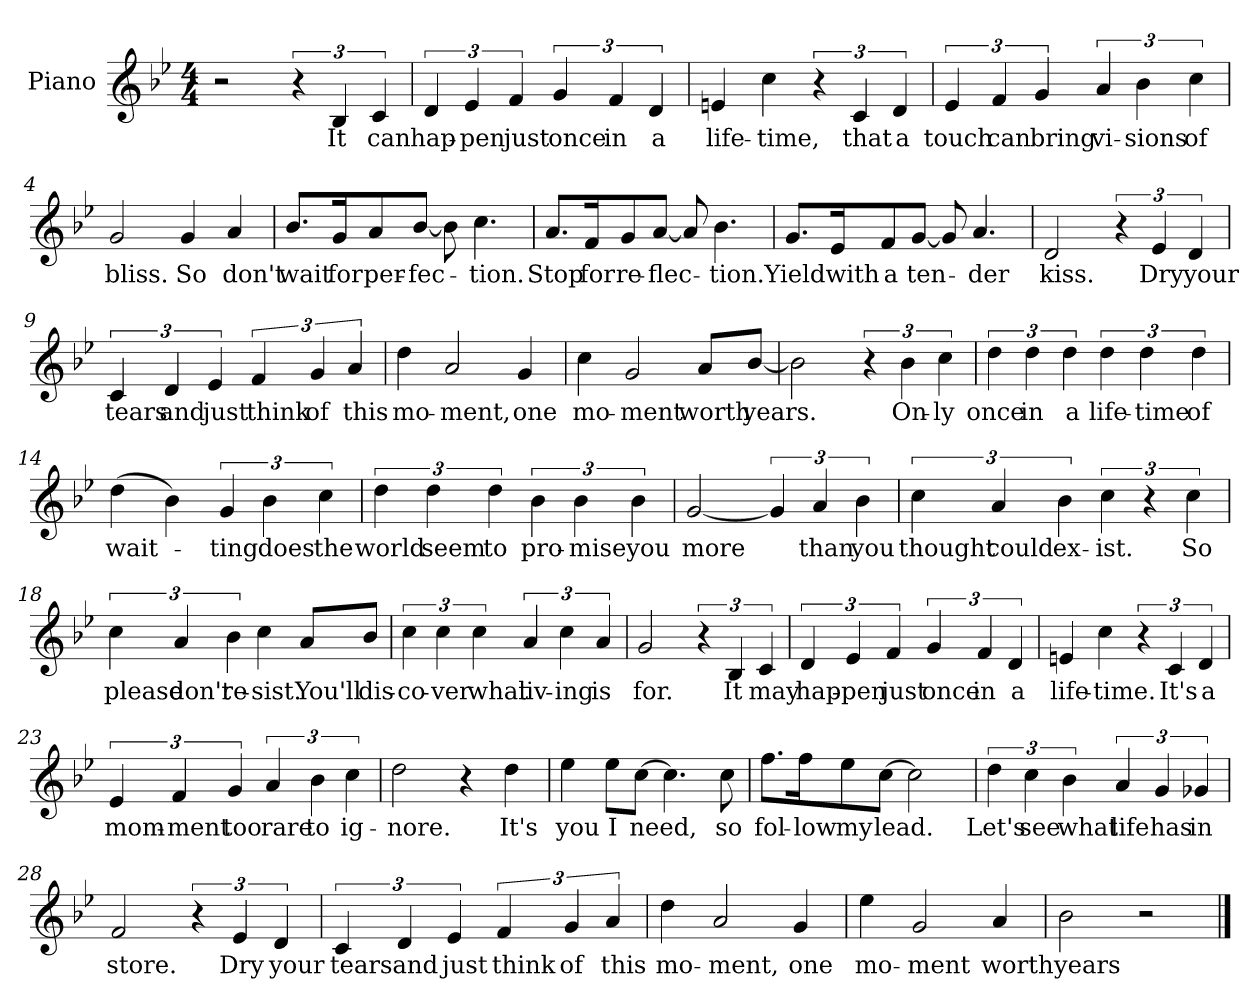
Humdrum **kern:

**kern	**text
*part1	*part1
*staff1	*staff1
*I"Piano	*
*I'Pno	*
*clefG2	*
*k[b-e-]	*
*B-:	*
*M4/4	*
=	=
2r	.
6r	.
6B-/	It
6c/	can
=1	=1
6d/	hap-
6e-/	-pen
6f/	just
6g/	once
6f/	in
6d/	a
=2	=2
4en/	life-
4cc\	-time,
6r	.
6c/	that
6d/	a
=3	=3
6e-/	touch
6f/	can
6g/	bring
6a/	vi-
6b-\	-sions
6cc\	of
!!LO:LB:g=z
=4	=4
2g/	bliss.
4g/	So
4a/	don't
=5	=5
8.b-/L	wait
16g/K	for
8a/	per-
[8b-/J	-fec-
8b-\]	.
4.cc\	tion.
=6	=6
8.a/L	Stop
16f/K	for
8g/	re-
[8a/J	-flec-
8a/]	.
4.b-\	tion.
!!LO:LB:g=z
=7	=7
8.g/L	Yield
16e-/K	with
8f/	a
[8g/J	ten-
8g/]	.
4.a/	der
=8	=8
2d/	kiss.
6r	.
6e-/	Dry
6d/	your
=9	=9
6c/	tears
6d/	and
6e-/	just
6f/	think
6g/	of
6a/	this
!!LO:LB:g=z
=10	=10
4dd\	mo-
2a/	-ment,
4g/	one
=11	=11
4cc\	mo-
2g/	-ment
8a/L	worth
[8b-/J	years.
=12	=12
2b-\]	.
6r	.
6b-\	On-
6cc\	-ly
=13	=13
6dd\	once
6dd\	in
6dd\	a
6dd\	life-
6dd\	-time
6dd\	of
!!LO:LB:g=z
=14	=14
(4dd\	wait-
4b-\)	.
6g/	ting
6b-\	does
6cc\	the
=15	=15
6dd\	world
6dd\	seem
6dd\	to
6b-\	pro-
6b-\	-mise
6b-\	you
=16	=16
[2g/	more
6g/]	.
6a/	than
6b-\	you
!!LO:LB:g=z
=17	=17
6cc\	thought
6a/	could
6b-\	ex-
6cc\	-ist.
6r	.
6cc\	So
=18	=18
6cc\	please
6a/	don't
6b-\	re-
4cc\	-sist.
8a/L	You'll
8b-/J	dis-
=19	=19
6cc\	-co-
6cc\	-ver
6cc\	what
6a/	liv-
6cc\	-ing
6a/	is
!!LO:LB:g=z
=20	=20
2g/	for.
6r	.
6B-/	It
6c/	may
=21	=21
6d/	hap-
6e-/	-pen
6f/	just
6g/	once
6f/	in
6d/	a
=22	=22
4en/	life-
4cc\	-time.
6r	.
6c/	It's
6d/	a
!!LO:PB:g=z
=23	=23
6e-/	mom-
6f/	-ment
6g/	too
6a/	rare
6b-\	to
6cc\	ig-
=24	=24
2dd\	-nore.
4r	.
4dd\	It's
=25	=25
4ee-\	you
8ee-\L	I
[8cc\J	need,
4.cc\]	.
8cc\	so
!!LO:LB:g=z
=26	=26
8.ff\L	fol-
16ff\K	-low
8ee-\	my
[8cc\J	lead.
2cc\]	.
=27	=27
6dd\	Let's
6cc\	see
6b-\	what
6a/	life
6g/	has
6g-X/	in
!!LO:LB:g=z
=28	=28
2f/	store.
6r	.
6e-/	Dry
6d/	your
=29	=29
6c/	tears
6d/	and
6e-/	just
6f/	think
6g/	of
6a/	this
=30	=30
4dd\	mo-
2a/	-ment,
4g/	one
!!LO:LB:g=z
=31	=31
4ee-\	mo-
2g/	-ment
4a/	worth
=32	=32
2b-\	years
2r	.
==	==
*-	*-
